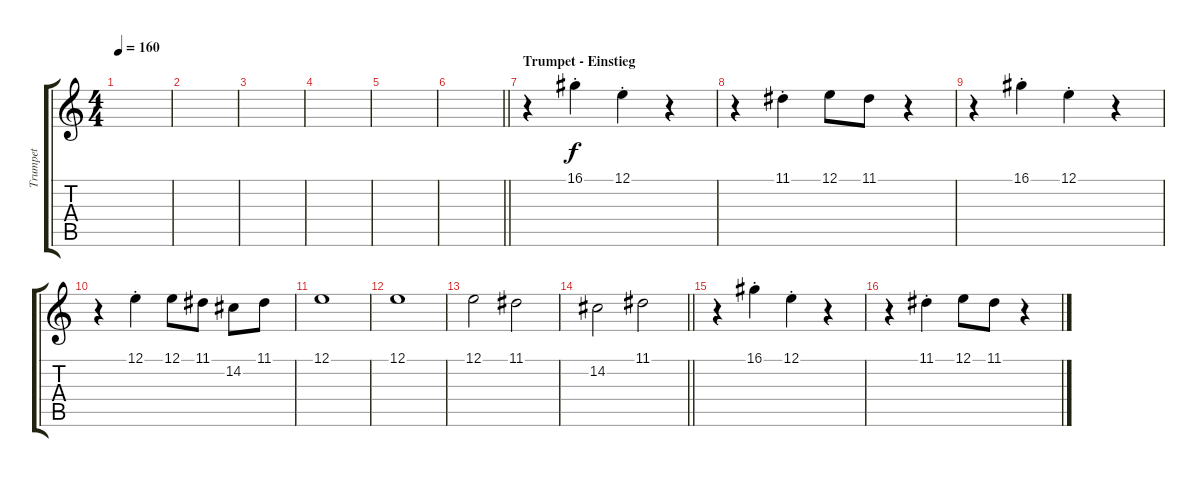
\track ("Trumpet" "Trumpet") {instrument trumpet}
\staff {score tabs}
\tuning (E4 B3 G3 D3 A2 E2) {hide}
\ts (4 4)
\tempo 160
\clef g2
\ks c
|
|
|
|
|
\barLineRight lightlight
|
\section ("" "Trumpet - Einstieg")
r.4 16.1{st}.4 12.1{st}.4 r.4 |
r.4 11.1{st}.4 12.1.8 11.1.8 r.4 |
r.4 16.1{st}.4 12.1{st}.4 r.4 |
r.4 12.1{st}.4 12.1.8 11.1.8 14.2.8 11.1.8 |
12.1.1 |
12.1.1 |
12.1.2 11.1.2 |
\barLineRight lightlight
14.2.2 11.1.2 |
r.4 16.1{st}.4 12.1{st}.4 r.4 |
r.4 11.1{st}.4 12.1.8 11.1.8 r.4
